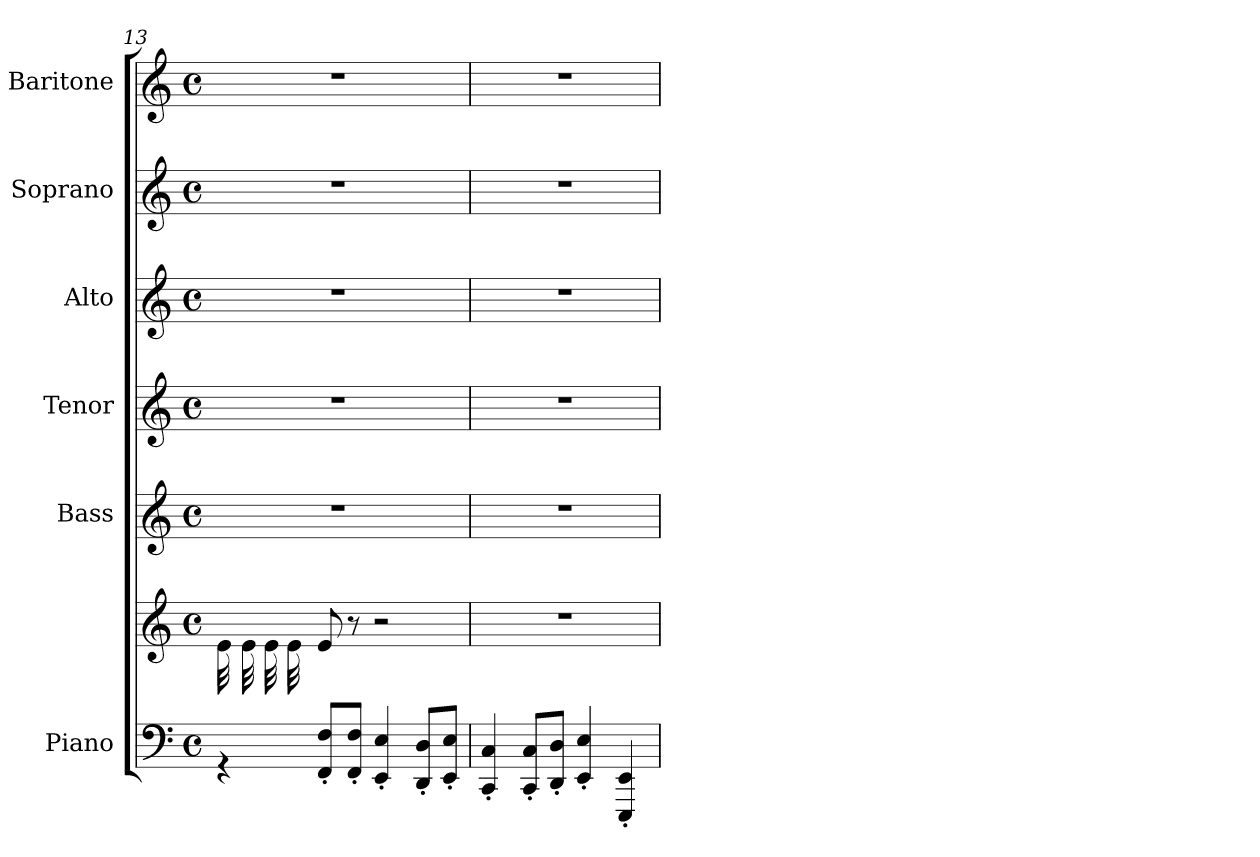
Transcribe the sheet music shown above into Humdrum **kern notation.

**kern	**kern	**kern	**kern	**kern	**kern	**kern
*part6	*part6	*part5	*part4	*part3	*part2	*part1
*staff7	*staff6	*staff5	*staff4	*staff3	*staff2	*staff1
*I"Piano	*	*I"Bass	*I"Tenor	*I"Alto	*I"Soprano	*I"Baritone
*	*	*I'B	*I'T	*I'A	*I'S	*
*clefF4	*clefG2	*clefG2	*clefG2	*clefG2	*clefG2	*clefG2
*k[]	*k[]	*k[]	*k[]	*k[]	*k[]	*k[]
*M4/4	*M4/4	*M4/4	*M4/4	*M4/4	*M4/4	*M4/4
*met(c)	*met(c)	*met(c)	*met(c)	*met(c)	*met(c)	*met(c)
=13	=13	=13	=13	=13	=13	=13
*^	*	*	*	*	*	*
32ryy	4r	32e!\LLL	1r	1r	1r	1r	1r
32E!/	.	32ryy	.	.	.	.	.
32ryy	.	32e!\	.	.	.	.	.
32E!/	.	32ryy	.	.	.	.	.
32ryy	.	32e!\	.	.	.	.	.
32E!/	.	32ryy	.	.	.	.	.
32ryy	.	32e!\	.	.	.	.	.
32E!/JJJ	.	32ryy	.	.	.	.	.
2.ryy	8FF/' 8F/'L	8e/	.	.	.	.	.
.	8FF/' 8F/'J	8r	.	.	.	.	.
.	4EE/' 4E/'	2r	.	.	.	.	.
.	8DD/' 8D/'L	.	.	.	.	.	.
.	8EE/' 8E/'J	.	.	.	.	.	.
*v	*v	*	*	*	*	*	*
=14	=14	=14	=14	=14	=14	=14
4CC/' 4C/'	1r	1r	1r	1r	1r	1r
8CC/' 8C/'L	.	.	.	.	.	.
8DD/' 8D/'J	.	.	.	.	.	.
4EE/' 4E/'	.	.	.	.	.	.
4EEE/' 4EE/'	.	.	.	.	.	.
=	=	=	=	=	=	=
*-	*-	*-	*-	*-	*-	*-
